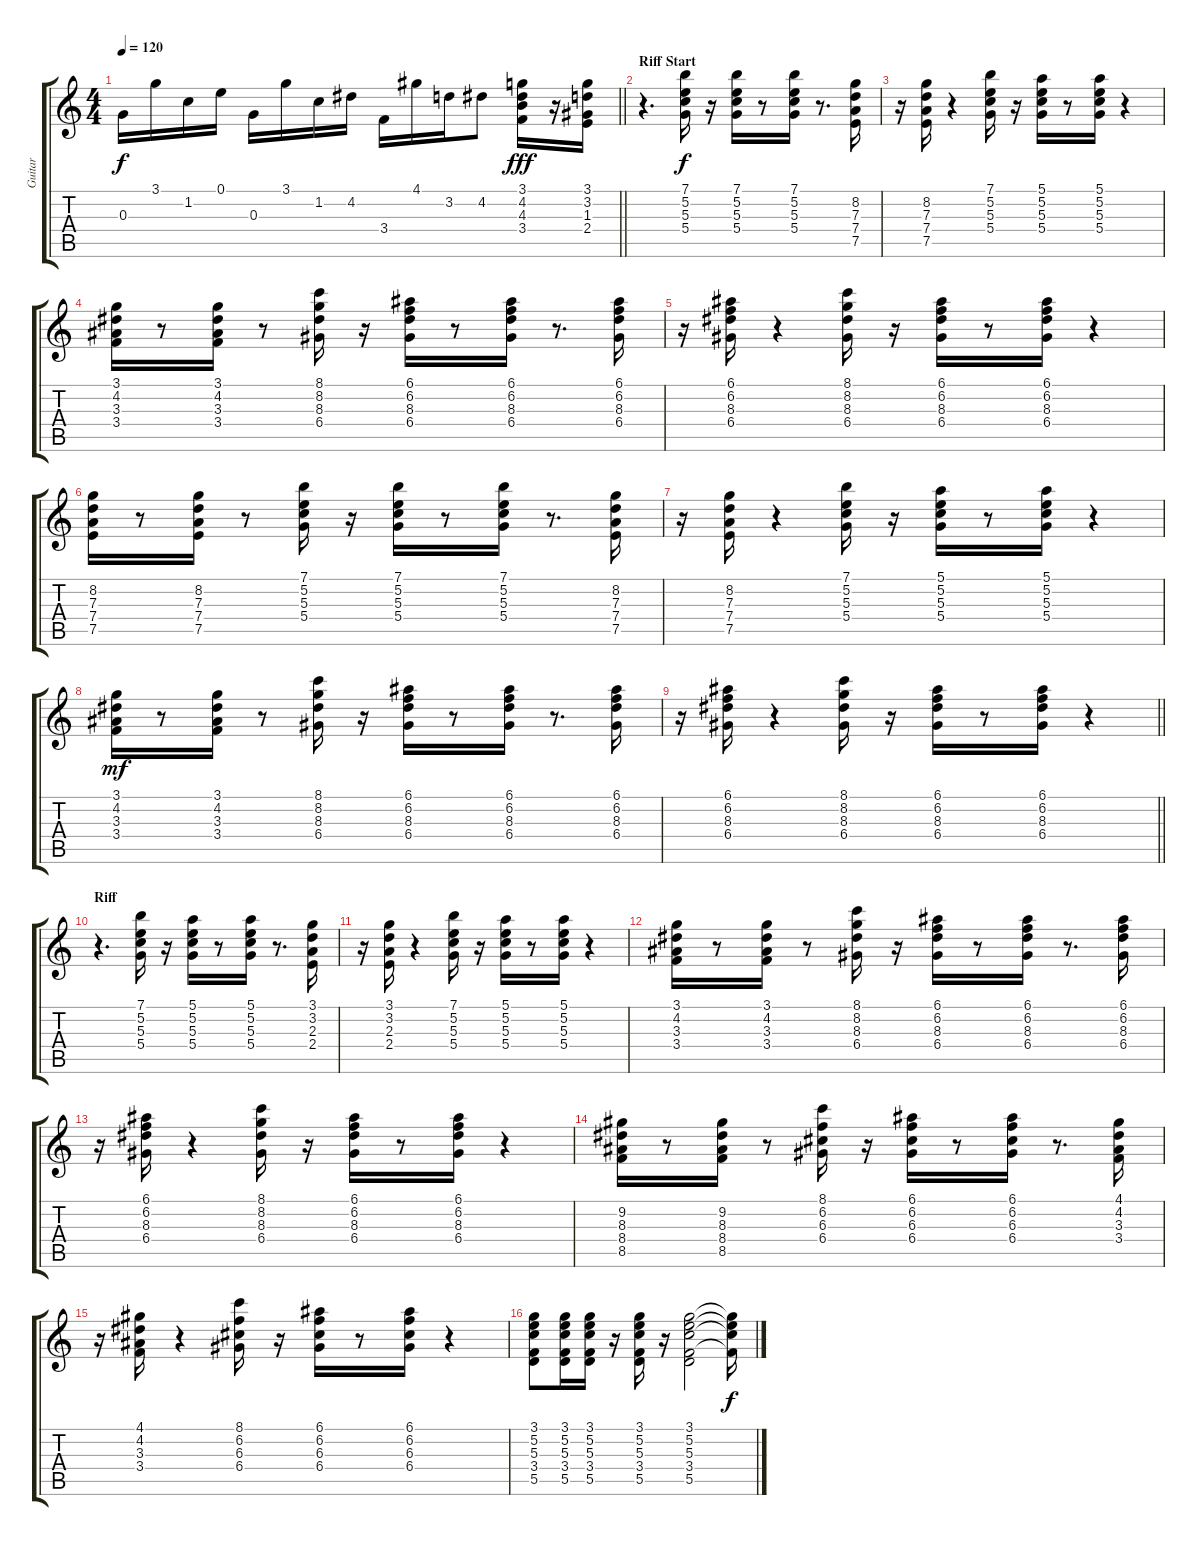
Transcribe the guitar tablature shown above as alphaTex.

\track ("Guitar" "Guitar") {instrument electricguitarclean}
\staff {score tabs}
\tuning (E4 B3 G3 D3 A2 E2) {hide}
\ts (4 4)
\tempo 120
\clef g2
\barLineRight lightlight
\ks c
0.3.16{dy f} 3.1.16 1.2.16 0.1.16 0.3.16 3.1.16 1.2.16 4.2.16 3.4.16 4.1.16 3.2.16 4.2.8 (3.1 4.2 4.3 3.4).16{dy fff} r.16 (3.1 3.2 1.3 2.4).16 |
\section ("" "Riff Start")
r.4{d} (7.1 5.2 5.3 5.4).16{dy f} r.16 (7.1 5.2 5.3 5.4).16 r.8 (7.1 5.2 5.3 5.4).16 r.8{d} (8.2 7.3 7.4 7.5).16 |
r.16 (8.2 7.3 7.4 7.5).16 r.4 (7.1 5.2 5.3 5.4).16 r.16 (5.1 5.2 5.3 5.4).16 r.8 (5.1 5.2 5.3 5.4).16 r.4 |
(3.1 4.2 3.3 3.4).16 r.8 (3.1 4.2 3.3 3.4).16 r.8 (8.1 8.2 8.3 6.4).16 r.16 (6.1 6.2 8.3 6.4).16 r.8 (6.1 6.2 8.3 6.4).16 r.8{d} (6.1 6.2 8.3 6.4).16 |
r.16 (6.1 6.2 8.3 6.4).16 r.4 (8.1 8.2 8.3 6.4).16 r.16 (6.1 6.2 8.3 6.4).16 r.8 (6.1 6.2 8.3 6.4).16 r.4 |
(8.2 7.3 7.4 7.5).16 r.8 (8.2 7.3 7.4 7.5).16 r.8 (7.1 5.2 5.3 5.4).16 r.16 (7.1 5.2 5.3 5.4).16 r.8 (7.1 5.2 5.3 5.4).16 r.8{d} (8.2 7.3 7.4 7.5).16 |
r.16 (8.2 7.3 7.4 7.5).16 r.4 (7.1 5.2 5.3 5.4).16 r.16 (5.1 5.2 5.3 5.4).16 r.8 (5.1 5.2 5.3 5.4).16 r.4 |
(3.1 4.2 3.3 3.4).16{dy mf} r.8 (3.1 4.2 3.3 3.4).16 r.8 (8.1 8.2 8.3 6.4).16 r.16 (6.1 6.2 8.3 6.4).16 r.8 (6.1 6.2 8.3 6.4).16 r.8{d} (6.1 6.2 8.3 6.4).16 |
\barLineRight lightlight
r.16 (6.1 6.2 8.3 6.4).16 r.4 (8.1 8.2 8.3 6.4).16 r.16 (6.1 6.2 8.3 6.4).16 r.8 (6.1 6.2 8.3 6.4).16 r.4 |
\section ("" "Riff")
r.4{d} (7.1 5.2 5.3 5.4).16 r.16 (5.1 5.2 5.3 5.4).16 r.8 (5.1 5.2 5.3 5.4).16 r.8{d} (3.1 3.2 2.3 2.4).16 |
r.16 (3.1 3.2 2.3 2.4).16 r.4 (7.1 5.2 5.3 5.4).16 r.16 (5.1 5.2 5.3 5.4).16 r.8 (5.1 5.2 5.3 5.4).16 r.4 |
(3.1 4.2 3.3 3.4).16 r.8 (3.1 4.2 3.3 3.4).16 r.8 (8.1 8.2 8.3 6.4).16 r.16 (6.1 6.2 8.3 6.4).16 r.8 (6.1 6.2 8.3 6.4).16 r.8{d} (6.1 6.2 8.3 6.4).16 |
r.16 (6.1 6.2 8.3 6.4).16 r.4 (8.1 8.2 8.3 6.4).16 r.16 (6.1 6.2 8.3 6.4).16 r.8 (6.1 6.2 8.3 6.4).16 r.4 |
(9.2 8.3 8.4 8.5).16 r.8 (9.2 8.3 8.4 8.5).16 r.8 (8.1 6.2 6.3 6.4).16 r.16 (6.1 6.2 6.3 6.4).16 r.8 (6.1 6.2 6.3 6.4).16 r.8{d} (4.1 4.2 3.3 3.4).16 |
r.16 (4.1 4.2 3.3 3.4).16 r.4 (8.1 6.2 6.3 6.4).16 r.16 (6.1 6.2 6.3 6.4).16 r.8 (6.1 6.2 6.3 6.4).16 r.4 |
(3.1 5.2 5.3 3.4 5.5).8 (3.1 5.2 5.3 3.4 5.5).16 (3.1 5.2 5.3 3.4 5.5).16 r.16 (3.1 5.2 5.3 3.4 5.5).16 r.16 (3.1 5.2 5.3 3.4 5.5).2 (3.1{t} 5.2{t} 5.3{t} 3.4{t}).16{dy f}
